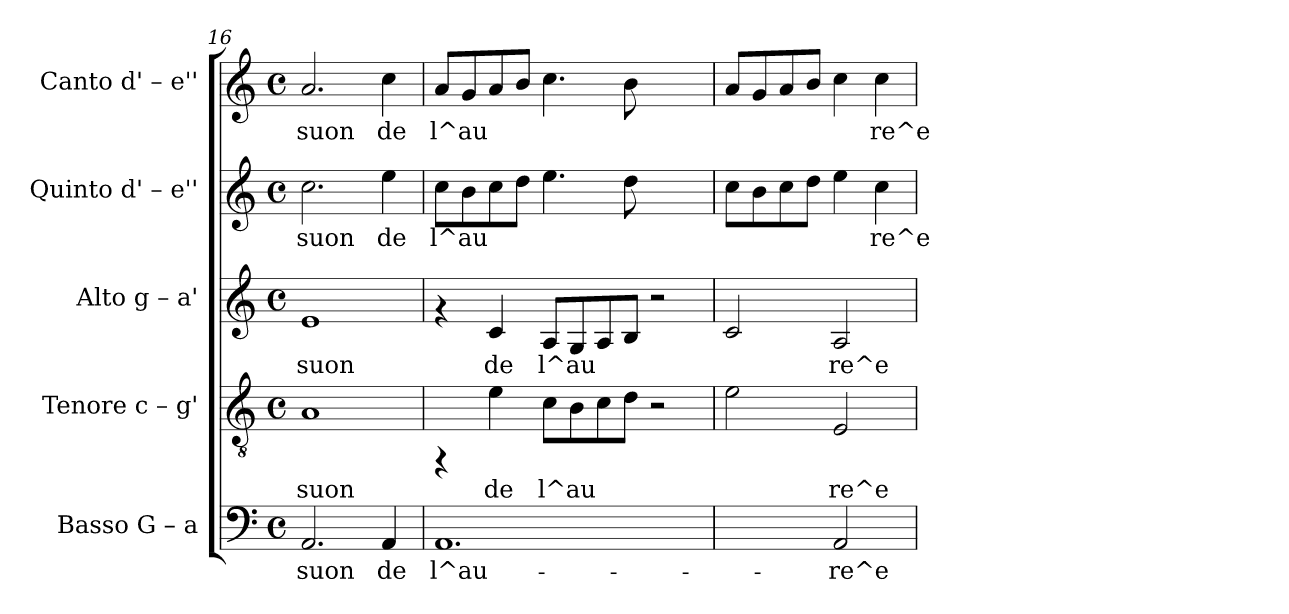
**kern	**text	**kern	**text	**kern	**text	**kern	**text	**kern	**text
*part5	*part5	*part4	*part4	*part3	*part3	*part2	*part2	*part1	*part1
*staff5	*staff5	*staff4	*staff4	*staff3	*staff3	*staff2	*staff2	*staff1	*staff1
*I"Basso  G – a	*	*I"Tenore  c – g'	*	*I"Alto  g – a'	*	*I"Quinto  d' – e''	*	*I"Canto  d' – e''	*
*clefF4	*	*clefGv2	*	*clefG2	*	*clefG2	*	*clefG2	*
*k[]	*	*k[]	*	*k[]	*	*k[]	*	*k[]	*
*C:	*	*C:	*	*C:	*	*C:	*	*C:	*
*M4/4	*	*M4/4	*	*M4/4	*	*M4/4	*	*M4/4	*
*met(c)	*	*met(c)	*	*met(c)	*	*met(c)	*	*met(c)	*
=16	=16	=16	=16	=16	=16	=16	=16	=16	=16
!	!LO:LY:b:rj	!	!LO:LY:b:rj	!	!LO:LY:b:rj	!	!LO:LY:b:rj	!	!LO:LY:b:cj
2.AA/	suon	1A	suon	1e	suon	2.cc\	suon	2.a/	suon
!	!LO:LY:b:rj	!	!	!	!	!	!LO:LY:b:rj	!	!LO:LY:b:cj
4AA/	de	.	.	.	.	4ee\	de	4cc\	de
=17	=17	=17	=17	=17	=17	=17	=17	=17	=17
!	!LO:LY:b:rj	!	!	!	!	!	!LO:LY:b:rj	!	!LO:LY:b:cj
1.AA	l^au-	4rFF	.	4rf	.	8cc\L	l^au	8a/L	l^au-
!	!	!	!	!	!	!	!LO:LY:b:rj	!	!LO:LY:b:cj
.	.	.	.	.	.	8b\	.	8g/	--
!	!	!	!LO:LY:b:rj	!	!LO:LY:b:rj	!	!LO:LY:b:rj	!	!LO:LY:b:cj
.	.	4e\	de	4c/	de	8cc\	.	8a/	--
!	!	!	!	!	!	!	!LO:LY:b:rj	!	!LO:LY:b:cj
.	.	.	.	.	.	8dd\J	.	8b/J	--
!	!	!	!LO:LY:b:rj	!	!LO:LY:b:rj	!	!LO:LY:b:rj	!	!LO:LY:b:cj
.	.	8c\L	l^au	8A/L	l^au-	4.ee\	.	4.cc\	--
!	!	!	!LO:LY:b:rj	!	!LO:LY:b:rj	!	!	!	!
.	.	8B\	.	8G/	--	.	.	.	.
!	!	!	!LO:LY:b:rj	!	!LO:LY:b:rj	!	!	!	!
.	.	8c\	.	8A/	--	.	.	.	.
!	!	!	!LO:LY:b:rj	!	!LO:LY:b:rj	!	!LO:LY:b:rj	!	!LO:LY:b:cj
.	.	8d\J	.	8B/J	--	8dd\	.	8b\	--
.	.	2r	.	2r	.	2ryy	.	2ryy	.
=18	=18	=18	=18	=18	=18	=18	=18	=18	=18
!	!	!	!LO:LY:b:rj	!	!LO:LY:b:rj	!	!LO:LY:b:rj	!	!LO:LY:b:cj
2ryy	.	2e\	.	2c/	--	8cc\L	.	8a/L	--
!	!	!	!	!	!	!	!LO:LY:b:rj	!	!LO:LY:b:cj
.	.	.	.	.	.	8b\	.	8g/	--
!	!	!	!	!	!	!	!LO:LY:b:rj	!	!LO:LY:b:cj
.	.	.	.	.	.	8cc\	.	8a/	--
!	!	!	!	!	!	!	!LO:LY:b:rj	!	!LO:LY:b:cj
.	.	.	.	.	.	8dd\J	.	8b/J	--
!	!LO:LY:b:rj	!	!LO:LY:b:rj	!	!LO:LY:b:rj	!	!LO:LY:b:rj	!	!LO:LY:b:cj
2AA/	-re^e-	2E/	re^e	2A/	-re^e-	4ee\	.	4cc\	--
!	!	!	!	!	!	!	!LO:LY:b:rj	!	!LO:LY:b:cj
.	.	.	.	.	.	4cc\	re^e	4cc\	-re^e-
=	=	=	=	=	=	=	=	=	=
*-	*-	*-	*-	*-	*-	*-	*-	*-	*-
